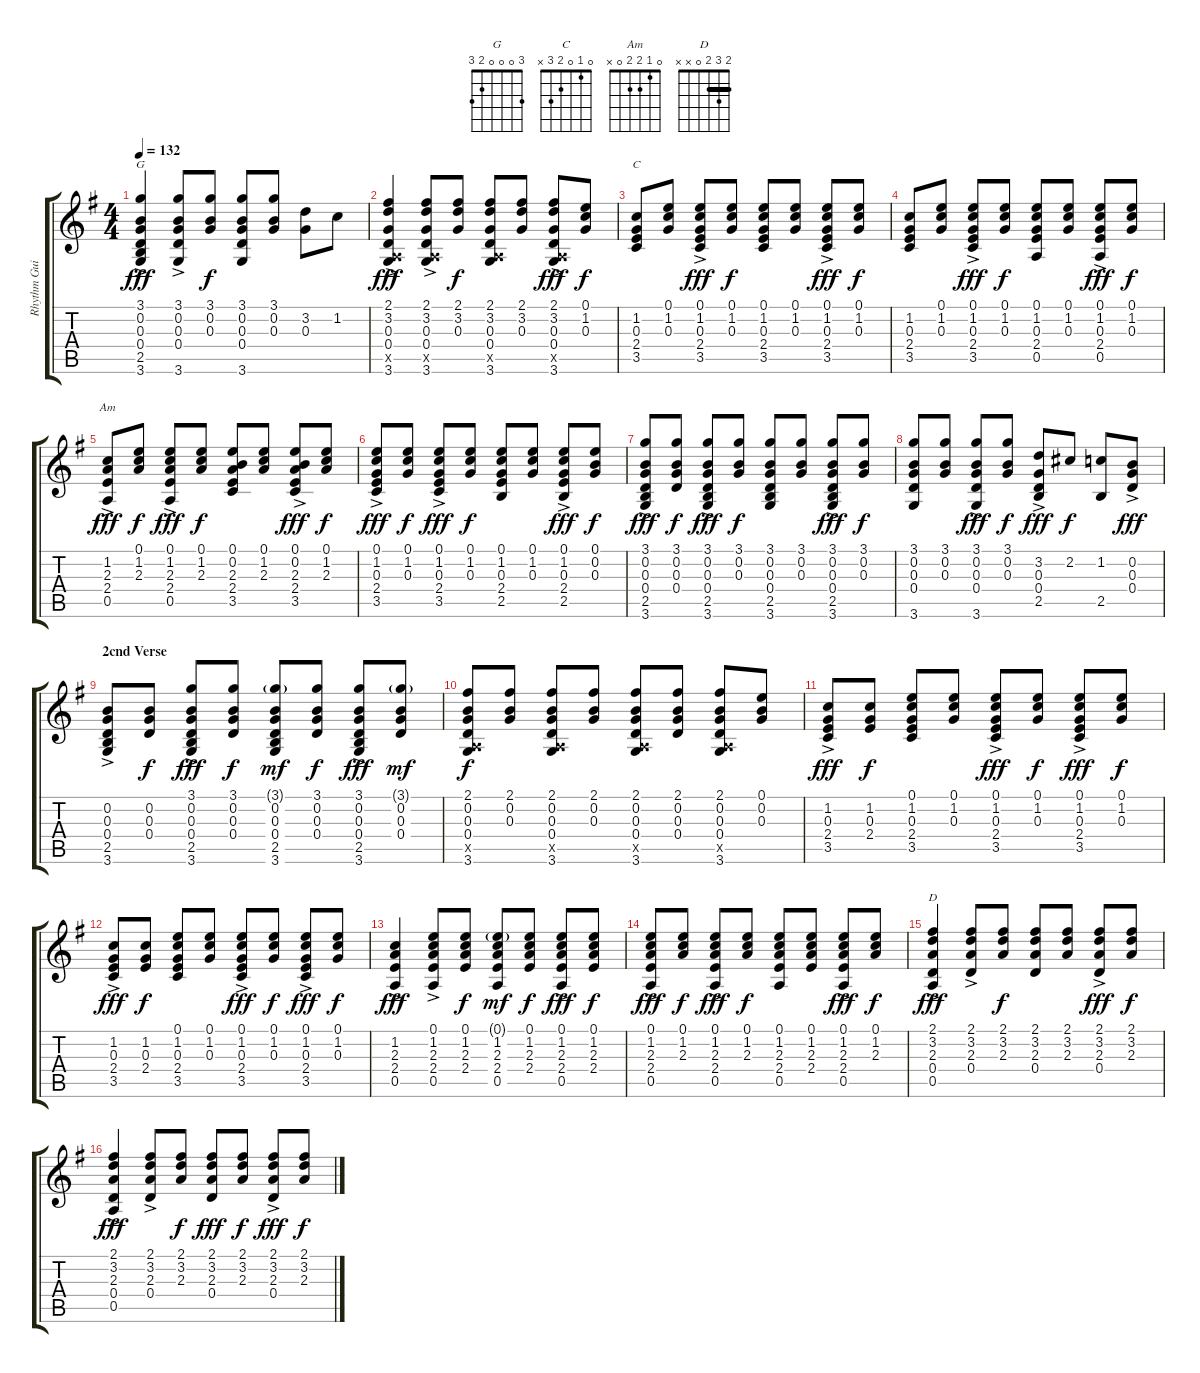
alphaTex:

\track ("Rhythm Guitar" "Rhythm Gui") {instrument acousticguitarnylon}
\staff {score tabs}
\tuning (E4 B3 G3 D3 A2 E2) {hide}
\chord ("G" 3 0 0 0 2 3)
\chord ("C" 0 1 0 2 3 x)
\chord ("Am" 0 1 2 2 0 x)
\chord ("D" 2 3 2 0 x x) {barre 2}
\ts (4 4)
\tempo 132
\clef g2
\ks g
(3.1{ac} 0.2 0.3 0.4 2.5 3.6).4{ch "G" dy fff} (3.1{ac} 0.2 0.3 0.4 3.6).8 (3.1 0.2 0.3).8{dy f} (3.1 0.2 0.3 0.4 3.6).8 (3.1 0.2 0.3).8 (3.2 0.3).8 1.2.8 |
(2.1{ac} 3.2 0.3 0.4 0.5{x} 3.6).4{dy fff} (2.1{ac} 3.2 0.3 0.4 0.5{x} 3.6).8 (2.1 3.2 0.3).8{dy f} (2.1 3.2 0.3 0.4 0.5{x} 3.6).8 (2.1 3.2 0.3).8 (2.1{ac} 3.2 0.3 0.4 0.5{x} 3.6).8{dy fff} (0.1 1.2 0.3).8{dy f} |
(1.2 0.3 2.4 3.5).8{ch "C"} (0.1 1.2 0.3).8 (0.1{ac} 1.2 0.3 2.4 3.5).8{dy fff} (0.1 1.2 0.3).8{dy f} (0.1 1.2 0.3 2.4 3.5).8 (0.1 1.2 0.3).8 (0.1{ac} 1.2 0.3 2.4 3.5).8{dy fff} (0.1 1.2 0.3).8{dy f} |
(1.2 0.3 2.4 3.5).8 (0.1 1.2 0.3).8 (0.1{ac} 1.2 0.3 2.4 3.5).8{dy fff} (0.1 1.2 0.3).8{dy f} (0.1 1.2 0.3 2.4 0.5).8 (0.1 1.2 0.3).8 (0.1{ac} 1.2 0.3 2.4 0.5).8{dy fff} (0.1 1.2 0.3).8{dy f} |
(1.2{ac} 2.3 2.4 0.5).8{ch "Am" dy fff} (0.1 1.2 2.3).8{dy f} (0.1 1.2{ac} 2.3 2.4 0.5).8{dy fff} (0.1 1.2 2.3).8{dy f} (0.1 0.2 2.3 2.4 3.5).8 (0.1 1.2 2.3).8 (0.1{ac} 0.2 2.3 2.4 3.5).8{dy fff} (0.1 1.2 2.3).8{dy f} |
(0.1{ac} 1.2 0.3 2.4 3.5).8{dy fff} (0.1 1.2 0.3).8{dy f} (0.1{ac} 1.2 0.3 2.4 3.5).8{dy fff} (0.1 1.2 0.3).8{dy f} (0.1 1.2 0.3 2.4 2.5).8 (0.1 1.2 0.3).8 (0.1{ac} 1.2 0.3 2.4 2.5).8{dy fff} (0.1 0.2 0.3).8{dy f} |
(3.1{ac} 0.2 0.3 0.4 2.5 3.6).8{dy fff} (3.1 0.2 0.3 0.4).8{dy f} (3.1{ac} 0.2 0.3 0.4 2.5 3.6).8{dy fff} (3.1 0.2 0.3).8{dy f} (3.1 0.2 0.3 0.4 2.5 3.6).8 (3.1 0.2 0.3).8 (3.1{ac} 0.2 0.3 0.4 2.5 3.6).8{dy fff} (3.1 0.2 0.3).8{dy f} |
(3.1 0.2 0.3 0.4 3.6).8 (3.1 0.2 0.3).8 (3.1{ac} 0.2 0.3 0.4 3.6).8{dy fff} (3.1 0.2 0.3).8{dy f} (3.2{ac} 0.3 0.4 2.5).8{dy fff} 2.2.8{dy f} (1.2 2.5).8 (0.2{ac} 0.3 0.4).8{dy fff} |
\section ("" "2cnd Verse")
(0.2{ac} 0.3 0.4 2.5 3.6).8 (0.2 0.3 0.4).8{dy f} (3.1{ac} 0.2 0.3 0.4 2.5 3.6).8{dy fff} (3.1 0.2 0.3 0.4).8{dy f} (3.1{g} 0.2 0.3 0.4 2.5 3.6).8{dy mf} (3.1 0.2 0.3 0.4).8{dy f} (3.1 0.2{ac} 0.3 0.4 2.5 3.6).8{dy fff} (3.1{g} 0.2 0.3 0.4).8{dy mf} |
(2.1 0.2 0.3 0.4 0.5{x} 3.6).8{dy f} (2.1 0.2 0.3).8 (2.1 0.2 0.3 0.4 0.5{x} 3.6).8 (2.1 0.2 0.3).8 (2.1 0.2 0.3 0.4 0.5{x} 3.6).8 (2.1 0.2 0.3 0.4).8 (2.1 0.2 0.3 0.4 0.5{x} 3.6).8 (0.1 0.2 0.3).8 |
(1.2{ac} 0.3 2.4 3.5).8{dy fff} (1.2 0.3 2.4).8{dy f} (0.1 1.2 0.3 2.4 3.5).8 (0.1 1.2 0.3).8 (0.1{ac} 1.2 0.3 2.4 3.5).8{dy fff} (0.1 1.2 0.3).8{dy f} (0.1{ac} 1.2 0.3 2.4 3.5).8{dy fff} (0.1 1.2 0.3).8{dy f} |
(1.2{ac} 0.3 2.4 3.5).8{dy fff} (1.2 0.3 2.4).8{dy f} (0.1 1.2 0.3 2.4 3.5).8 (0.1 1.2 0.3).8 (0.1{ac} 1.2 0.3 2.4 3.5).8{dy fff} (0.1 1.2 0.3).8{dy f} (0.1{ac} 1.2 0.3 2.4 3.5).8{dy fff} (0.1 1.2 0.3).8{dy f} |
(1.2{ac} 2.3 2.4 0.5).4{dy fff} (0.1{ac} 1.2 2.3 2.4 0.5).8 (0.1 1.2 2.3 2.4).8{dy f} (0.1{g} 1.2 2.3 2.4 0.5).8{dy mf} (0.1 1.2 2.3 2.4).8{dy f} (0.1{ac} 1.2 2.3 2.4 0.5).8{dy fff} (0.1 1.2 2.3 2.4).8{dy f} |
(0.1{ac} 1.2 2.3 2.4 0.5).8{dy fff} (0.1 1.2 2.3).8{dy f} (0.1{ac} 1.2 2.3 2.4 0.5).8{dy fff} (0.1 1.2 2.3).8{dy f} (0.1 1.2 2.3 2.4 0.5).8 (0.1 1.2 2.3 2.4).8 (0.1{ac} 1.2 2.3 2.4 0.5).8{dy fff} (0.1 1.2 2.3).8{dy f} |
(2.1{ac} 3.2 2.3 0.4 0.5).4{ch "D" dy fff} (2.1{ac} 3.2 2.3 0.4).8 (2.1 3.2 2.3).8{dy f} (2.1 3.2 2.3 0.4).8 (2.1 3.2 2.3).8 (2.1{ac} 3.2 2.3 0.4).8{dy fff} (2.1 3.2 2.3).8{dy f} |
(2.1{ac} 3.2 2.3 0.4 0.5).4{dy fff} (2.1{ac} 3.2 2.3 0.4).8 (2.1 3.2 2.3).8{dy f} (2.1 3.2 2.3 0.4).8{dy fff} (2.1 3.2 2.3).8{dy f} (2.1{ac} 3.2 2.3 0.4).8{dy fff} (2.1 3.2 2.3).8{dy f}
